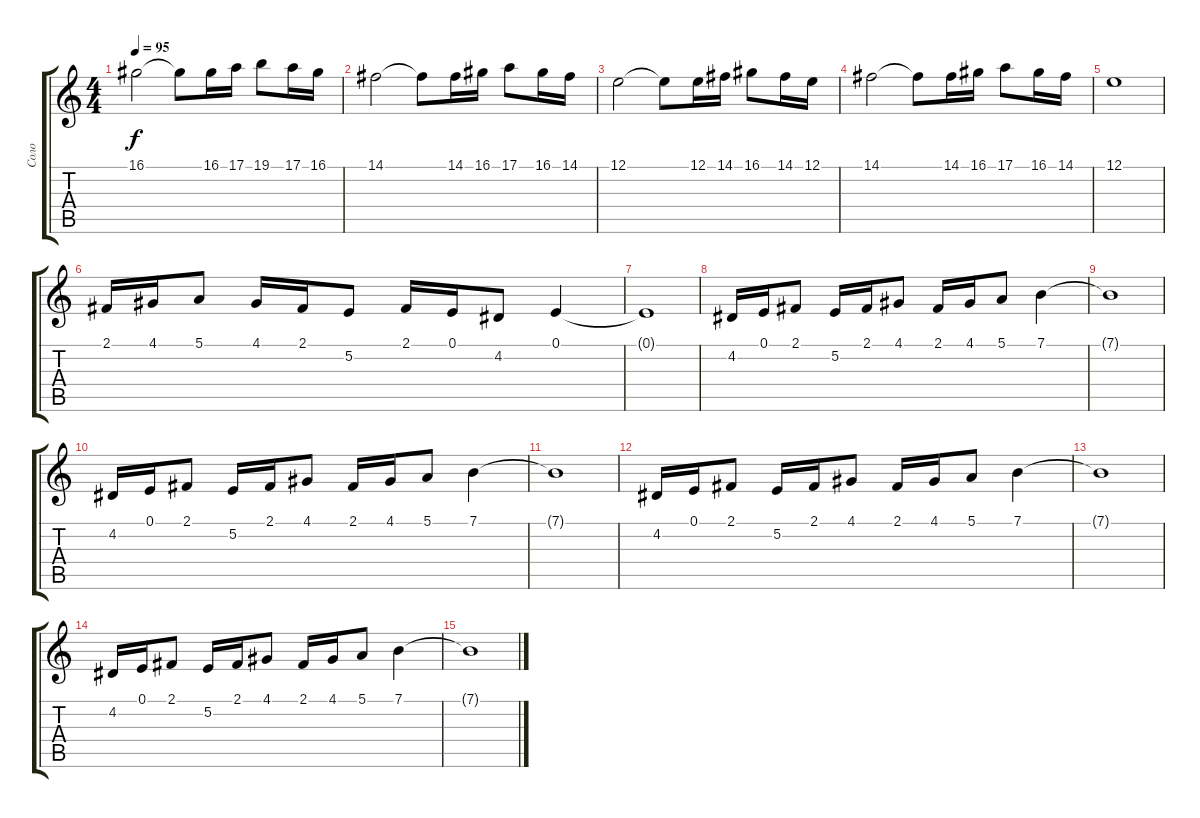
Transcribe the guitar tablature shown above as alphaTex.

\track ("Соло" "Соло") {instrument flute}
\staff {score tabs}
\tuning (E4 B3 G3 D3 A2 E2) {hide}
\ts (4 4)
\tempo 95
\clef g2
\ks c
16.1.2{dy f} 16.1{t}.8 16.1.16 17.1.16 19.1.8 17.1.16 16.1.16 |
14.1.2 14.1{t}.8 14.1.16 16.1.16 17.1.8 16.1.16 14.1.16 |
12.1.2 12.1{t}.8 12.1.16 14.1.16 16.1.8 14.1.16 12.1.16 |
14.1.2 14.1{t}.8 14.1.16 16.1.16 17.1.8 16.1.16 14.1.16 |
12.1.1 |
2.1.16 4.1.16 5.1.8 4.1.16 2.1.16 5.2.8 2.1.16 0.1.16 4.2.8 0.1.4 |
0.1{t}.1 |
4.2.16 0.1.16 2.1.8 5.2.16 2.1.16 4.1.8 2.1.16 4.1.16 5.1.8 7.1.4 |
7.1{t}.1 |
4.2.16 0.1.16 2.1.8 5.2.16 2.1.16 4.1.8 2.1.16 4.1.16 5.1.8 7.1.4 |
7.1{t}.1 |
4.2.16 0.1.16 2.1.8 5.2.16 2.1.16 4.1.8 2.1.16 4.1.16 5.1.8 7.1.4 |
7.1{t}.1 |
4.2.16 0.1.16 2.1.8 5.2.16 2.1.16 4.1.8 2.1.16 4.1.16 5.1.8 7.1.4 |
7.1{t}.1
